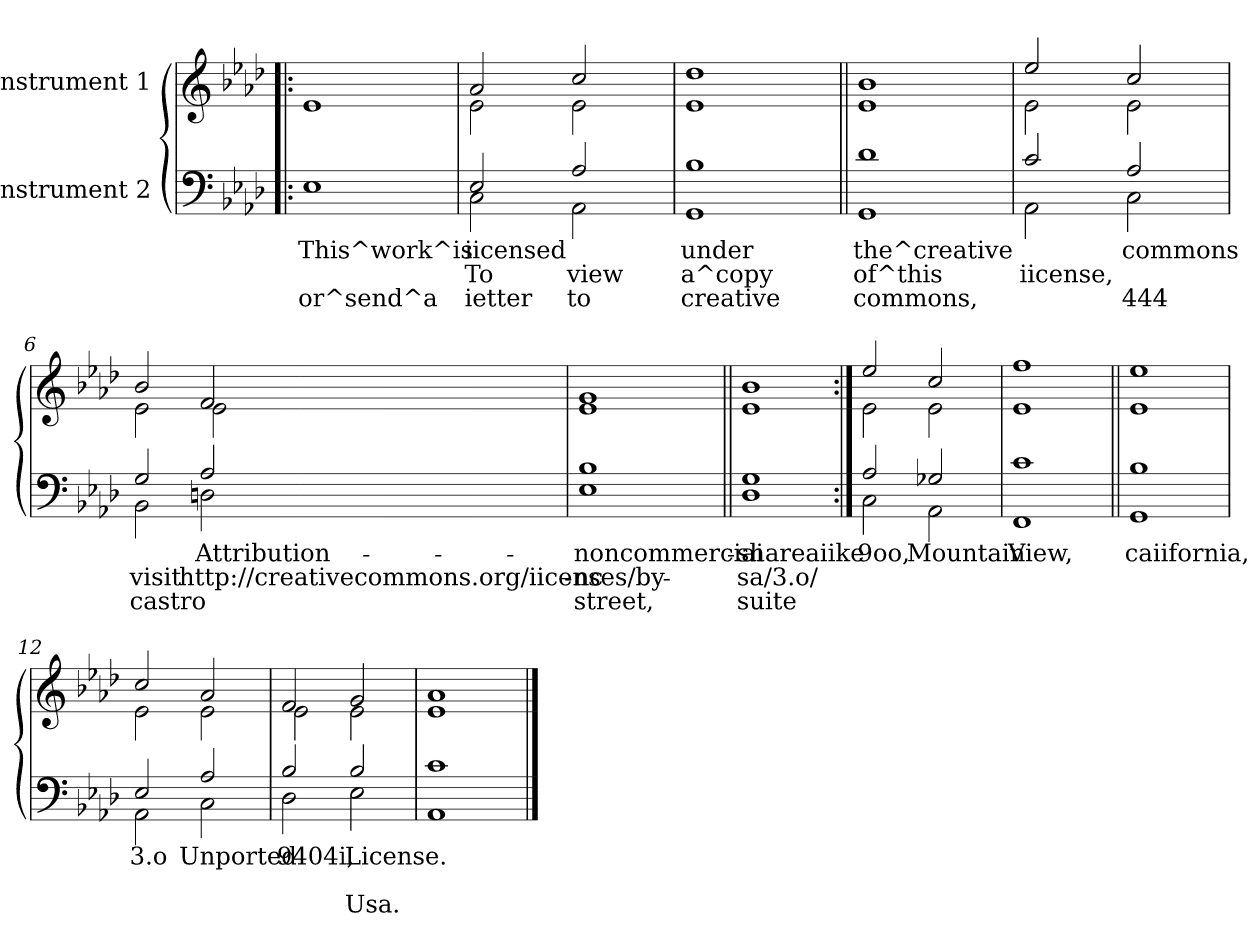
**kern	**text	**text	**text	**kern
*part2	*part2	*part2	*part2	*part1
*staff2	*staff2	*staff2	*staff2	*staff1
*I"Instrument 2	*	*	*	*I"Instrument 1
!!LO:PB:g=z
*stria5	*	*	*	*stria5
*clefF4	*	*	*	*clefG2
*k[b-e-a-d-]	*	*	*	*k[b-e-a-d-]
*A-:	*	*	*	*A-:
=1!|:	=1!|:	=1!|:	=1!|:	=1!|:
!	!LO:LY:b:rj	!	!LO:LY:b:rj	!
1E-	This^work^is	.	or^send^a	1e-
=2	=2	=2	=2	=2
*^	*	*	*	*
!	!	!LO:LY:b:rj	!LO:LY:b:rj	!LO:LY:b:rj	!
*	*	*	*	*	*^
2E-/	2C\	iicensed	To	ietter	2a-/	2e-\
!	!	!LO:LY:b:rj	!LO:LY:b:rj	!LO:LY:b:rj	!	!
2A-/	2AA-\	.	view	to	2cc/	2e-\
=3	=3	=3	=3	=3	=3	=3
!	!	!LO:LY:b:rj	!LO:LY:b:rj	!LO:LY:b:rj	!	!
*v	*v	*	*	*	*	*
*	*	*	*	*v	*v
1B- 1GG	under	a^copy	creative	1dd- 1e-
=4||	=4||	=4||	=4||	=4||
!	!LO:LY:b:rj	!LO:LY:b:rj	!LO:LY:b:rj	!
1d- 1GG	the^creative	of^this	commons,	1b- 1e-
=5	=5	=5	=5	=5
*^	*	*	*	*
!	!	!LO:LY:b:rj	!LO:LY:b:rj	!LO:LY:b:rj	!
*	*	*	*	*	*^
2c/	2AA-\	.	iicense,	.	2ee-/	2e-\
!	!	!LO:LY:b:rj	!LO:LY:b:rj	!LO:LY:b:rj	!	!
2A-/	2C\	commons	.	444	2cc/	2e-\
!!LO:LB:g=z	!!
=6	=6	=6	=6	=6	=6	=6
!	!	!LO:LY:b:rj	!LO:LY:b:rj	!LO:LY:b:rj	!	!
2G/	2BB-\	.	visit	castro	2b-/	2e-\
!	!	!LO:LY:b:rj	!LO:LY:b:rj	!LO:LY:b:rj	!	!
2Dn\	2A-/	Attribution-	-http://creativecommons.org/iicenses/by-	-	2f/	2e-\
=7	=7	=7	=7	=7	=7	=7
!	!	!LO:LY:b:rj	!LO:LY:b:rj	!LO:LY:b:rj	!	!
*v	*v	*	*	*	*	*
*	*	*	*	*v	*v
1B- 1E-	noncommerciai-	-nc-	-street,	1g 1e-
=8||	=8||	=8||	=8||	=8||
!	!LO:LY:b:rj	!LO:LY:b:rj	!LO:LY:b:rj	!
1G 1D-	shareaiike	sa/3.o/	suite	1b- 1e-
=9:|!	=9:|!	=9:|!	=9:|!	=9:|!
*^	*	*	*	*
!	!	!LO:LY:b:rj	!	!	!
*	*	*	*	*	*^
2A-/	2C\	9oo,	.	.	2ee-/	2e-\
!	!	!LO:LY:b:rj	!	!	!	!
2G-X/	2AA-\	Mountain	.	.	2cc/	2e-\
=10	=10	=10	=10	=10	=10	=10
!	!	!LO:LY:b:rj	!	!	!	!
*v	*v	*	*	*	*	*
*	*	*	*	*v	*v
1c 1FF	View,	.	.	1ff 1e-
=11||	=11||	=11||	=11||	=11||
!	!LO:LY:b:rj	!	!	!
1B- 1GG	caiifornia,	.	.	1ee- 1e-
!!LO:LB:g=z
=12	=12	=12	=12	=12
*^	*	*	*	*
!	!	!LO:LY:b:rj	!	!	!
*	*	*	*	*	*^
2E-/	2AA-\	3.o	.	.	2cc/	2e-\
!	!	!LO:LY:b:rj	!	!	!	!
2A-/	2C\	Unported	.	.	2a-/	2e-\
=13	=13	=13	=13	=13	=13	=13
!	!	!LO:LY:b:rj	!	!LO:LY:b:rj	!	!
2B-/	2D-\	9404i,	.	.	2f/	2e-\
!	!	!LO:LY:b:rj	!	!LO:LY:b:rj	!	!
2B-/	2E-\	License.	.	Usa.	2g/	2e-\
=14	=14	=14	=14	=14	=14	=14
!	!	!LO:LY:b:rj	!	!	!	!
*v	*v	*	*	*	*	*
*	*	*	*	*v	*v
1c 1AA-	.	.	.	1a- 1e-
==	==	==	==	==
*-	*-	*-	*-	*-
